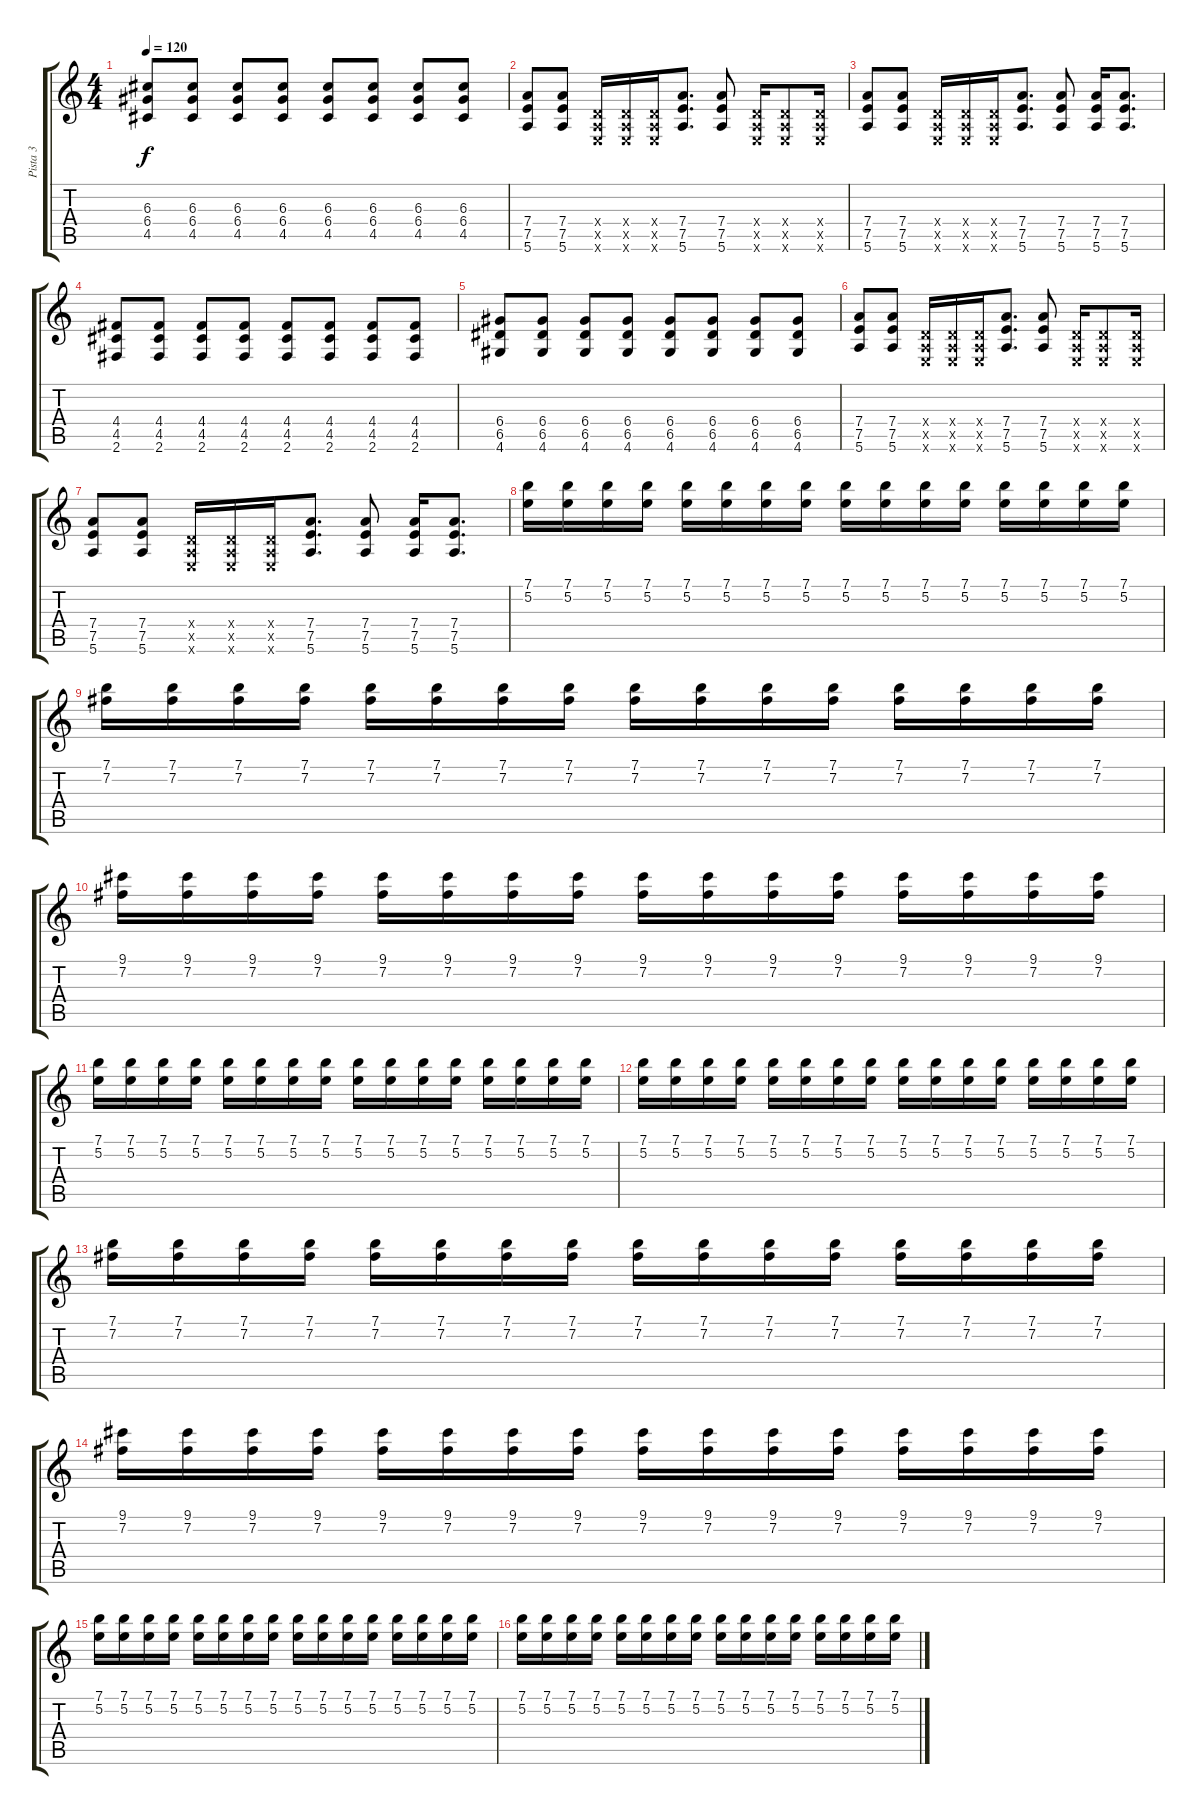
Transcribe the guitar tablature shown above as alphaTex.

\track ("Pista 3" "Pista 3") {instrument distortionguitar}
\staff {score tabs}
\tuning (E4 B3 G3 D3 A2 E2) {hide}
\ts (4 4)
\tempo 120
\clef g2
\ks c
(6.3 6.4 4.5).8{dy f} (6.3 6.4 4.5).8 (6.3 6.4 4.5).8 (6.3 6.4 4.5).8 (6.3 6.4 4.5).8 (6.3 6.4 4.5).8 (6.3 6.4 4.5).8 (6.3 6.4 4.5).8 |
(7.4 7.5 5.6).8 (7.4 7.5 5.6).8 (0.4{x} 0.5{x} 0.6{x}).16 (0.4{x} 0.5{x} 0.6{x}).16 (0.4{x} 0.5{x} 0.6{x}).16 (7.4 7.5 5.6).8{d} (7.4 7.5 5.6).8 (0.4{x} 0.5{x} 0.6{x}).16 (0.4{x} 0.5{x} 0.6{x}).8 (0.4{x} 0.5{x} 0.6{x}).16 |
(7.4 7.5 5.6).8 (7.4 7.5 5.6).8 (0.4{x} 0.5{x} 0.6{x}).16 (0.4{x} 0.5{x} 0.6{x}).16 (0.4{x} 0.5{x} 0.6{x}).16 (7.4 7.5 5.6).8{d} (7.4 7.5 5.6).8 (7.4 7.5 5.6).16 (7.4 7.5 5.6).8{d} |
(4.4 4.5 2.6).8 (4.4 4.5 2.6).8 (4.4 4.5 2.6).8 (4.4 4.5 2.6).8 (4.4 4.5 2.6).8 (4.4 4.5 2.6).8 (4.4 4.5 2.6).8 (4.4 4.5 2.6).8 |
(6.4 6.5 4.6).8 (6.4 6.5 4.6).8 (6.4 6.5 4.6).8 (6.4 6.5 4.6).8 (6.4 6.5 4.6).8 (6.4 6.5 4.6).8 (6.4 6.5 4.6).8 (6.4 6.5 4.6).8 |
(7.4 7.5 5.6).8 (7.4 7.5 5.6).8 (0.4{x} 0.5{x} 0.6{x}).16 (0.4{x} 0.5{x} 0.6{x}).16 (0.4{x} 0.5{x} 0.6{x}).16 (7.4 7.5 5.6).8{d} (7.4 7.5 5.6).8 (0.4{x} 0.5{x} 0.6{x}).16 (0.4{x} 0.5{x} 0.6{x}).8 (0.4{x} 0.5{x} 0.6{x}).16 |
(7.4 7.5 5.6).8 (7.4 7.5 5.6).8 (0.4{x} 0.5{x} 0.6{x}).16 (0.4{x} 0.5{x} 0.6{x}).16 (0.4{x} 0.5{x} 0.6{x}).16 (7.4 7.5 5.6).8{d} (7.4 7.5 5.6).8 (7.4 7.5 5.6).16 (7.4 7.5 5.6).8{d} |
(7.1 5.2).16 (7.1 5.2).16 (7.1 5.2).16 (7.1 5.2).16 (7.1 5.2).16 (7.1 5.2).16 (7.1 5.2).16 (7.1 5.2).16 (7.1 5.2).16 (7.1 5.2).16 (7.1 5.2).16 (7.1 5.2).16 (7.1 5.2).16 (7.1 5.2).16 (7.1 5.2).16 (7.1 5.2).16 |
(7.1 7.2).16 (7.1 7.2).16 (7.1 7.2).16 (7.1 7.2).16 (7.1 7.2).16 (7.1 7.2).16 (7.1 7.2).16 (7.1 7.2).16 (7.1 7.2).16 (7.1 7.2).16 (7.1 7.2).16 (7.1 7.2).16 (7.1 7.2).16 (7.1 7.2).16 (7.1 7.2).16 (7.1 7.2).16 |
(9.1 7.2).16 (9.1 7.2).16 (9.1 7.2).16 (9.1 7.2).16 (9.1 7.2).16 (9.1 7.2).16 (9.1 7.2).16 (9.1 7.2).16 (9.1 7.2).16 (9.1 7.2).16 (9.1 7.2).16 (9.1 7.2).16 (9.1 7.2).16 (9.1 7.2).16 (9.1 7.2).16 (9.1 7.2).16 |
(7.1 5.2).16 (7.1 5.2).16 (7.1 5.2).16 (7.1 5.2).16 (7.1 5.2).16 (7.1 5.2).16 (7.1 5.2).16 (7.1 5.2).16 (7.1 5.2).16 (7.1 5.2).16 (7.1 5.2).16 (7.1 5.2).16 (7.1 5.2).16 (7.1 5.2).16 (7.1 5.2).16 (7.1 5.2).16 |
(7.1 5.2).16 (7.1 5.2).16 (7.1 5.2).16 (7.1 5.2).16 (7.1 5.2).16 (7.1 5.2).16 (7.1 5.2).16 (7.1 5.2).16 (7.1 5.2).16 (7.1 5.2).16 (7.1 5.2).16 (7.1 5.2).16 (7.1 5.2).16 (7.1 5.2).16 (7.1 5.2).16 (7.1 5.2).16 |
(7.1 7.2).16 (7.1 7.2).16 (7.1 7.2).16 (7.1 7.2).16 (7.1 7.2).16 (7.1 7.2).16 (7.1 7.2).16 (7.1 7.2).16 (7.1 7.2).16 (7.1 7.2).16 (7.1 7.2).16 (7.1 7.2).16 (7.1 7.2).16 (7.1 7.2).16 (7.1 7.2).16 (7.1 7.2).16 |
(9.1 7.2).16 (9.1 7.2).16 (9.1 7.2).16 (9.1 7.2).16 (9.1 7.2).16 (9.1 7.2).16 (9.1 7.2).16 (9.1 7.2).16 (9.1 7.2).16 (9.1 7.2).16 (9.1 7.2).16 (9.1 7.2).16 (9.1 7.2).16 (9.1 7.2).16 (9.1 7.2).16 (9.1 7.2).16 |
(7.1 5.2).16 (7.1 5.2).16 (7.1 5.2).16 (7.1 5.2).16 (7.1 5.2).16 (7.1 5.2).16 (7.1 5.2).16 (7.1 5.2).16 (7.1 5.2).16 (7.1 5.2).16 (7.1 5.2).16 (7.1 5.2).16 (7.1 5.2).16 (7.1 5.2).16 (7.1 5.2).16 (7.1 5.2).16 |
(7.1 5.2).16 (7.1 5.2).16 (7.1 5.2).16 (7.1 5.2).16 (7.1 5.2).16 (7.1 5.2).16 (7.1 5.2).16 (7.1 5.2).16 (7.1 5.2).16 (7.1 5.2).16 (7.1 5.2).16 (7.1 5.2).16 (7.1 5.2).16 (7.1 5.2).16 (7.1 5.2).16 (7.1 5.2).16
